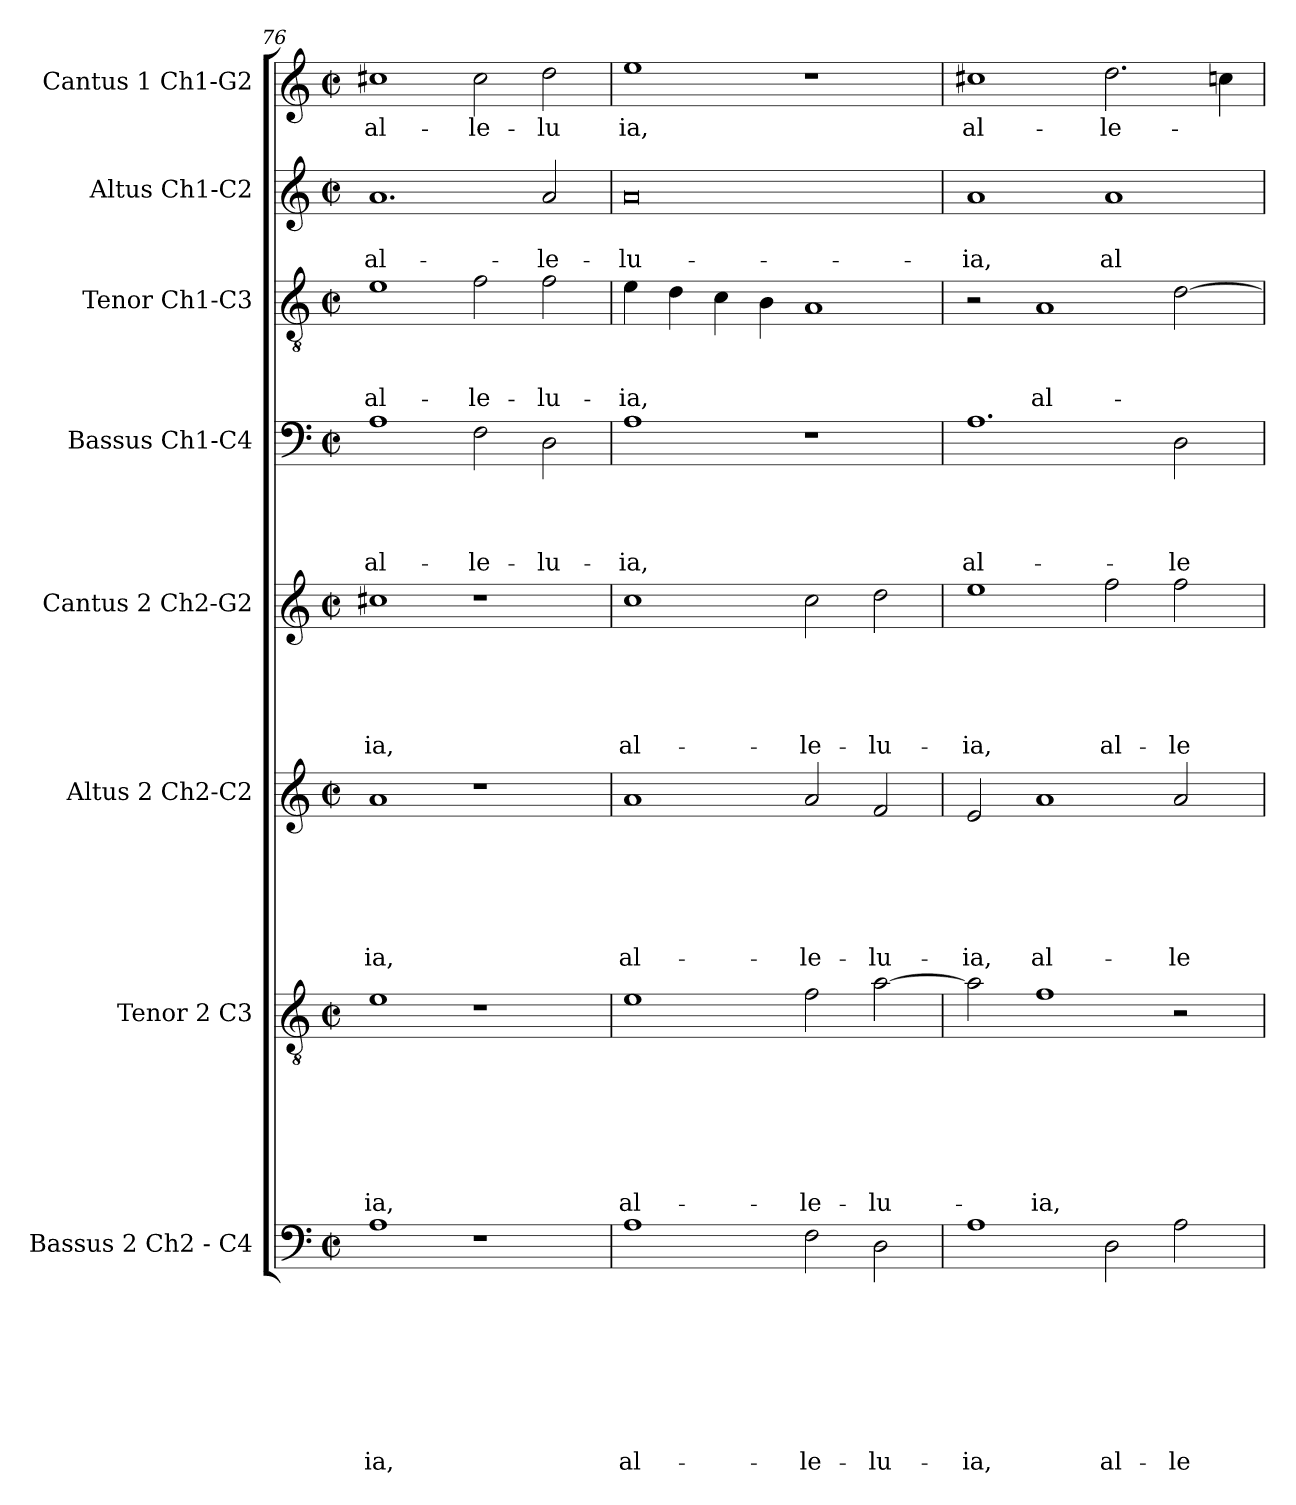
**kern	**text	**text	**text	**text	**text	**text	**text	**text	**kern	**text	**text	**text	**text	**text	**text	**text	**kern	**text	**text	**text	**text	**text	**text	**kern	**text	**text	**text	**text	**text	**kern	**text	**text	**text	**text	**kern	**text	**text	**text	**kern	**text	**text	**kern	**text
*part8	*part8	*part8	*part8	*part8	*part8	*part8	*part8	*part8	*part7	*part7	*part7	*part7	*part7	*part7	*part7	*part7	*part6	*part6	*part6	*part6	*part6	*part6	*part6	*part5	*part5	*part5	*part5	*part5	*part5	*part4	*part4	*part4	*part4	*part4	*part3	*part3	*part3	*part3	*part2	*part2	*part2	*part1	*part1
*staff8	*staff8	*staff8	*staff8	*staff8	*staff8	*staff8	*staff8	*staff8	*staff7	*staff7	*staff7	*staff7	*staff7	*staff7	*staff7	*staff7	*staff6	*staff6	*staff6	*staff6	*staff6	*staff6	*staff6	*staff5	*staff5	*staff5	*staff5	*staff5	*staff5	*staff4	*staff4	*staff4	*staff4	*staff4	*staff3	*staff3	*staff3	*staff3	*staff2	*staff2	*staff2	*staff1	*staff1
*I"Bassus 2  Ch2 - C4	*	*	*	*	*	*	*	*	*I"Tenor 2 C3	*	*	*	*	*	*	*	*I"Altus 2 Ch2-C2	*	*	*	*	*	*	*I"Cantus 2 Ch2-G2	*	*	*	*	*	*I"Bassus  Ch1-C4	*	*	*	*	*I"Tenor Ch1-C3	*	*	*	*I"Altus  Ch1-C2	*	*	*I"Cantus 1 Ch1-G2	*
*I'B2	*	*	*	*	*	*	*	*	*I'T2	*	*	*	*	*	*	*	*I'A2	*	*	*	*	*	*	*I'C2	*	*	*	*	*	*I'B	*	*	*	*	*I'T	*	*	*	*I'A	*	*	*I'C1	*
!!LO:LB:g=z
*clefF4	*	*	*	*	*	*	*	*	*clefGv2	*	*	*	*	*	*	*	*clefG2	*	*	*	*	*	*	*clefG2	*	*	*	*	*	*clefF4	*	*	*	*	*clefGv2	*	*	*	*clefG2	*	*	*clefG2	*
*k[]	*	*	*	*	*	*	*	*	*k[]	*	*	*	*	*	*	*	*k[]	*	*	*	*	*	*	*k[]	*	*	*	*	*	*k[]	*	*	*	*	*k[]	*	*	*	*k[]	*	*	*k[]	*
*C:	*	*	*	*	*	*	*	*	*C:	*	*	*	*	*	*	*	*C:	*	*	*	*	*	*	*C:	*	*	*	*	*	*C:	*	*	*	*	*C:	*	*	*	*C:	*	*	*C:	*
*M2/2	*	*	*	*	*	*	*	*	*M2/2	*	*	*	*	*	*	*	*M2/2	*	*	*	*	*	*	*M2/2	*	*	*	*	*	*M2/2	*	*	*	*	*M2/2	*	*	*	*M2/2	*	*	*M2/2	*
*met(c|)	*	*	*	*	*	*	*	*	*met(c|)	*	*	*	*	*	*	*	*met(c|)	*	*	*	*	*	*	*met(c|)	*	*	*	*	*	*met(c|)	*	*	*	*	*met(c|)	*	*	*	*met(c|)	*	*	*met(c|)	*
=76	=76	=76	=76	=76	=76	=76	=76	=76	=76	=76	=76	=76	=76	=76	=76	=76	=76	=76	=76	=76	=76	=76	=76	=76	=76	=76	=76	=76	=76	=76	=76	=76	=76	=76	=76	=76	=76	=76	=76	=76	=76	=76	=76
!	!	!	!	!	!	!	!	!LO:LY:b	!	!	!	!	!	!	!	!LO:LY:b	!	!	!	!	!	!	!LO:LY:b	!	!	!	!	!	!LO:LY:b	!	!	!	!	!LO:LY:b	!	!	!	!LO:LY:b	!	!	!LO:LY:b	!	!LO:LY:b
1A	.	.	.	.	.	.	.	-ia,	1e	.	.	.	.	.	.	-ia,	1a	.	.	.	.	.	-ia,	1cc#X	.	.	.	.	-ia,	1A	.	.	.	al-	1e	.	.	al-	1.a	.	al-	1cc#X	al-
!	!	!	!	!	!	!	!	!	!	!	!	!	!	!	!	!	!	!	!	!	!	!	!	!	!	!	!	!	!	!	!	!	!	!LO:LY:b	!	!	!	!LO:LY:b	!	!	!	!	!LO:LY:b
1r	.	.	.	.	.	.	.	.	1r	.	.	.	.	.	.	.	1r	.	.	.	.	.	.	1r	.	.	.	.	.	2F\	.	.	.	-le-	2f\	.	.	-le-	.	.	.	2cc#\	-le-
!	!	!	!	!	!	!	!	!	!	!	!	!	!	!	!	!	!	!	!	!	!	!	!	!	!	!	!	!	!	!	!	!	!	!LO:LY:b	!	!	!	!LO:LY:b	!	!	!LO:LY:b	!	!LO:LY:b
.	.	.	.	.	.	.	.	.	.	.	.	.	.	.	.	.	.	.	.	.	.	.	.	.	.	.	.	.	.	2D\	.	.	.	-lu-	2f\	.	.	-lu-	2a/	.	-le-	2dd\	-lu
=77	=77	=77	=77	=77	=77	=77	=77	=77	=77	=77	=77	=77	=77	=77	=77	=77	=77	=77	=77	=77	=77	=77	=77	=77	=77	=77	=77	=77	=77	=77	=77	=77	=77	=77	=77	=77	=77	=77	=77	=77	=77	=77	=77
!	!	!	!	!	!	!	!	!LO:LY:b	!	!	!	!	!	!	!	!LO:LY:b	!	!	!	!	!	!	!LO:LY:b	!	!	!	!	!	!LO:LY:b	!	!	!	!	!LO:LY:b	!	!	!	!LO:LY:b	!	!	!LO:LY:b	!	!LO:LY:b
1A	.	.	.	.	.	.	.	al-	1e	.	.	.	.	.	.	al-	1a	.	.	.	.	.	al-	1cc	.	.	.	.	al-	1A	.	.	.	-ia,	4e\	.	.	-ia,	0a	.	-lu-	1ee	ia,
.	.	.	.	.	.	.	.	.	.	.	.	.	.	.	.	.	.	.	.	.	.	.	.	.	.	.	.	.	.	.	.	.	.	.	4d\	.	.	.	.	.	.	.	.
.	.	.	.	.	.	.	.	.	.	.	.	.	.	.	.	.	.	.	.	.	.	.	.	.	.	.	.	.	.	.	.	.	.	.	4c\	.	.	.	.	.	.	.	.
.	.	.	.	.	.	.	.	.	.	.	.	.	.	.	.	.	.	.	.	.	.	.	.	.	.	.	.	.	.	.	.	.	.	.	4B\	.	.	.	.	.	.	.	.
!	!	!	!	!	!	!	!	!LO:LY:b	!	!	!	!	!	!	!	!LO:LY:b	!	!	!	!	!	!	!LO:LY:b	!	!	!	!	!	!LO:LY:b	!	!	!	!	!	!	!	!	!	!	!	!	!	!
2F\	.	.	.	.	.	.	.	-le-	2f\	.	.	.	.	.	.	-le-	2a/	.	.	.	.	.	-le-	2cc\	.	.	.	.	-le-	1r	.	.	.	.	1A	.	.	.	.	.	.	1r	.
!	!	!	!	!	!	!	!	!LO:LY:b	!	!	!	!	!	!	!	!LO:LY:b	!	!	!	!	!	!	!LO:LY:b	!	!	!	!	!	!LO:LY:b	!	!	!	!	!	!	!	!	!	!	!	!	!	!
2D\	.	.	.	.	.	.	.	-lu-	[2a\	.	.	.	.	.	.	-lu-	2f/	.	.	.	.	.	-lu-	2dd\	.	.	.	.	-lu-	.	.	.	.	.	.	.	.	.	.	.	.	.	.
=78	=78	=78	=78	=78	=78	=78	=78	=78	=78	=78	=78	=78	=78	=78	=78	=78	=78	=78	=78	=78	=78	=78	=78	=78	=78	=78	=78	=78	=78	=78	=78	=78	=78	=78	=78	=78	=78	=78	=78	=78	=78	=78	=78
!	!	!	!	!	!	!	!	!LO:LY:b	!	!	!	!	!	!	!	!	!	!	!	!	!	!	!LO:LY:b	!	!	!	!	!	!LO:LY:b	!	!	!	!	!LO:LY:b	!	!	!	!	!	!	!LO:LY:b	!	!LO:LY:b
1A	.	.	.	.	.	.	.	-ia,	2a\]	.	.	.	.	.	.	.	2e/	.	.	.	.	.	-ia,	1ee	.	.	.	.	-ia,	1.A	.	.	.	al-	2r	.	.	.	1a	.	-ia,	1cc#X	al-
!	!	!	!	!	!	!	!	!	!	!	!	!	!	!	!	!LO:LY:b	!	!	!	!	!	!	!LO:LY:b	!	!	!	!	!	!	!	!	!	!	!	!	!	!	!LO:LY:b	!	!	!	!	!
.	.	.	.	.	.	.	.	.	1f	.	.	.	.	.	.	-ia,	1a	.	.	.	.	.	al-	.	.	.	.	.	.	.	.	.	.	.	1A	.	.	al-	.	.	.	.	.
!	!	!	!	!	!	!	!	!LO:LY:b	!	!	!	!	!	!	!	!	!	!	!	!	!	!	!	!	!	!	!	!	!LO:LY:b	!	!	!	!	!	!	!	!	!	!	!	!LO:LY:b	!	!LO:LY:b
2D\	.	.	.	.	.	.	.	al-	.	.	.	.	.	.	.	.	.	.	.	.	.	.	.	2ff\	.	.	.	.	al-	.	.	.	.	.	.	.	.	.	1a	.	al-	2.dd\	-le-
!	!	!	!	!	!	!	!	!LO:LY:b	!	!	!	!	!	!	!	!	!	!	!	!	!	!	!LO:LY:b	!	!	!	!	!	!LO:LY:b	!	!	!	!	!LO:LY:b	!	!	!	!	!	!	!	!	!
2A\	.	.	.	.	.	.	.	-le-	2r	.	.	.	.	.	.	.	2a/	.	.	.	.	.	-le-	2ff\	.	.	.	.	-le-	2D\	.	.	.	-le-	[2d\	.	.	.	.	.	.	.	.
.	.	.	.	.	.	.	.	.	.	.	.	.	.	.	.	.	.	.	.	.	.	.	.	.	.	.	.	.	.	.	.	.	.	.	.	.	.	.	.	.	.	4ccn\	.
=	=	=	=	=	=	=	=	=	=	=	=	=	=	=	=	=	=	=	=	=	=	=	=	=	=	=	=	=	=	=	=	=	=	=	=	=	=	=	=	=	=	=	=
*-	*-	*-	*-	*-	*-	*-	*-	*-	*-	*-	*-	*-	*-	*-	*-	*-	*-	*-	*-	*-	*-	*-	*-	*-	*-	*-	*-	*-	*-	*-	*-	*-	*-	*-	*-	*-	*-	*-	*-	*-	*-	*-	*-
